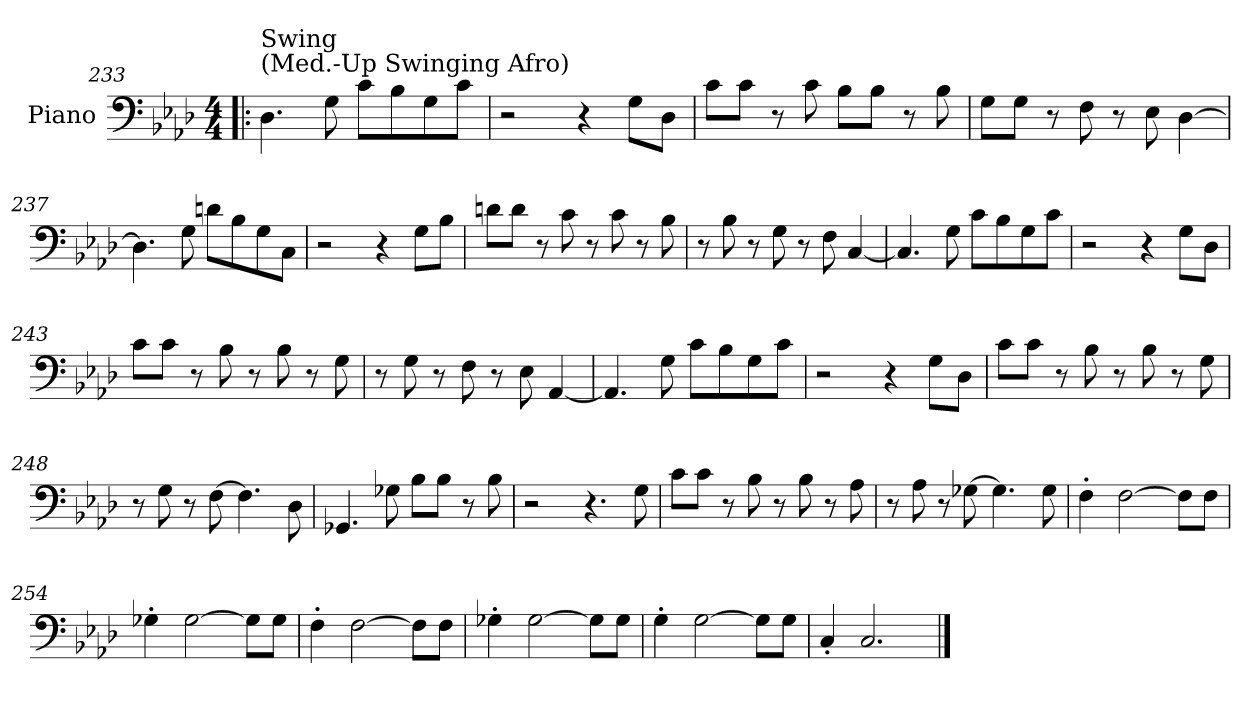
**kern
*part1
*staff1
*I"Piano
*I'Pno.
!!LO:PB:g=z
*clefF4
*k[b-e-a-d-]
*M4/4
=233!|:
!LO:TX:a:t=(Med.-Up Swinging Afro)
!LO:TX:t=Swing
4.D-\
8G\
8c\L
8B-\
8G\
8c\J
=234
2r
4r
8G\L
8D-\J
=235
8c\L
8c\J
8r
8c\
8B-\L
8B-\J
8r
8B-\
=236
8G\L
8G\J
8r
8F\
8r
8E-\
[4D-\
!!LO:LB:g=z
=237
4.D-\]
8G\
8dn\L
8B-\
8G\
8C\J
=238
2r
4r
8G\L
8B-\J
=239
8dn\L
8d\J
8r
8c\
8r
8c\
8r
8B-\
=240
8r
8B-\
8r
8G\
8r
8F\
[4C/
!!LO:LB:g=z
=241
4.C/]
8G\
8c\L
8B-\
8G\
8c\J
=242
2r
4r
8G\L
8D-\J
=243
8c\L
8c\J
8r
8B-\
8r
8B-\
8r
8G\
=244
8r
8G\
8r
8F\
8r
8E-\
[4AA-/
!!LO:LB:g=z
=245
4.AA-/]
8G\
8c\L
8B-\
8G\
8c\J
=246
2r
4r
8G\L
8D-\J
=247
8c\L
8c\J
8r
8B-\
8r
8B-\
8r
8G\
=248
8r
8G\
8r
[8F\
4.F\]
8D-\
!!LO:LB:g=z
=249
4.GG-X/
8G-X\
8B-\L
8B-\J
8r
8B-\
=250
2r
4.r
8G\
=251
8c\L
8c\J
8r
8B-\
8r
8B-\
8r
8A-\
=252
8r
8A-\
8r
[8G-X\
4.G-\]
8G-\
!!LO:LB:g=z
=253
4F'\
[2F\
8F\L]
8F\J
=254
4G-X'\
[2G-\
8G-\L]
8G-\J
=255
4F'\
[2F\
8F\L]
8F\J
=256
4G-X'\
[2G-\
8G-\L]
8G-\J
=257
4G'\
[2G\
8G\L]
8G\J
=258
4C'/
2.C/
==
*-
